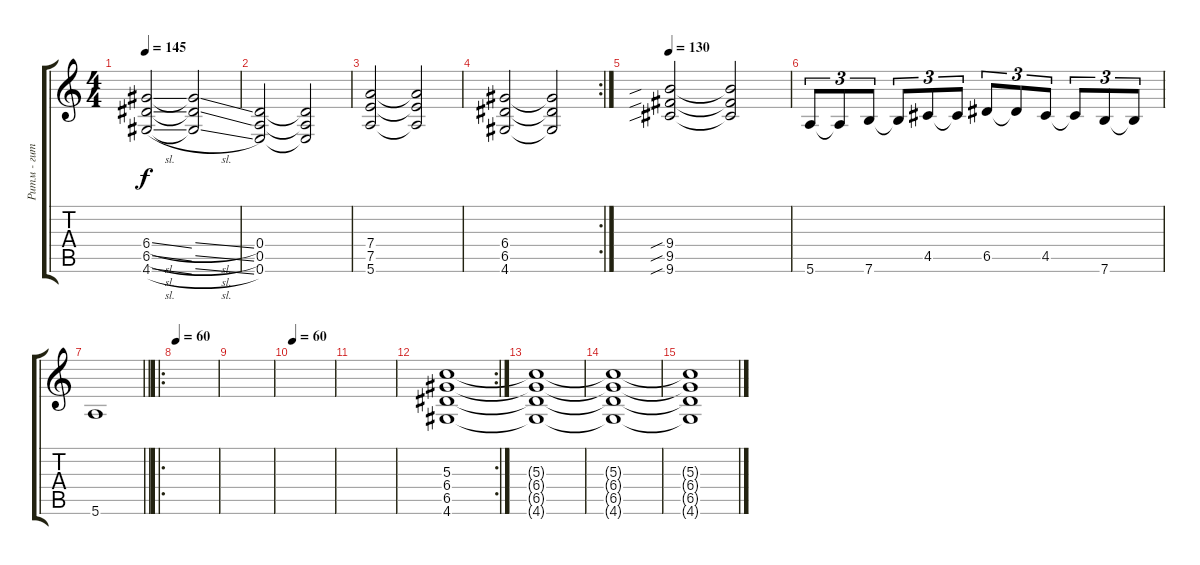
\track ("Ритм - гитара" "Ритм - гит") {instrument distortionguitar}
\staff {score tabs}
\tuning (E4 B3 G3 D3 A2 E2) {hide}
\ts (4 4)
\tempo 145
\clef g2
\ks c
(6.4{sl} 6.5{sl} 4.6{sl}).2{dy f} (6.4{sl t} 6.5{sl t} 4.6{sl t}).2 |
(0.4 0.5 0.6).2 (0.4{t} 0.5{t} 0.6{t}).2 |
(7.4 7.5 5.6).2 (7.4{t} 7.5{t} 5.6{t}).2 |
\rc 2
(6.4 6.5 4.6).2 (6.4{t} 6.5{t} 4.6{t}).2 |
\tempo 130
(9.4{sib} 9.5{sib} 9.6{sib}).2 (9.4{t} 9.5{t} 9.6{t}).2 |
5.6.8{tu (3 2)} 5.6{t}.8{tu (3 2)} 7.6.8{tu (3 2)} 7.6{t}.8{tu (3 2)} 4.5.8{tu (3 2)} 4.5{t}.8{tu (3 2)} 6.5.8{tu (3 2)} 6.5{t}.8{tu (3 2)} 4.5.8{tu (3 2)} 4.5{t}.8{tu (3 2)} 7.6.8{tu (3 2)} 7.6{t}.8{tu (3 2)} |
\barLineRight lightlight
5.6.1 |
\ro
\tempo 60
|
|
\tempo 60
|
|
\rc 2
(5.3 6.4 6.5 4.6).1{volume 7} |
(5.3{t} 6.4{t} 6.5{t} 4.6{t}).1 |
(5.3{t} 6.4{t} 6.5{t} 4.6{t}).1 |
(5.3{t} 6.4{t} 6.5{t} 4.6{t}).1
